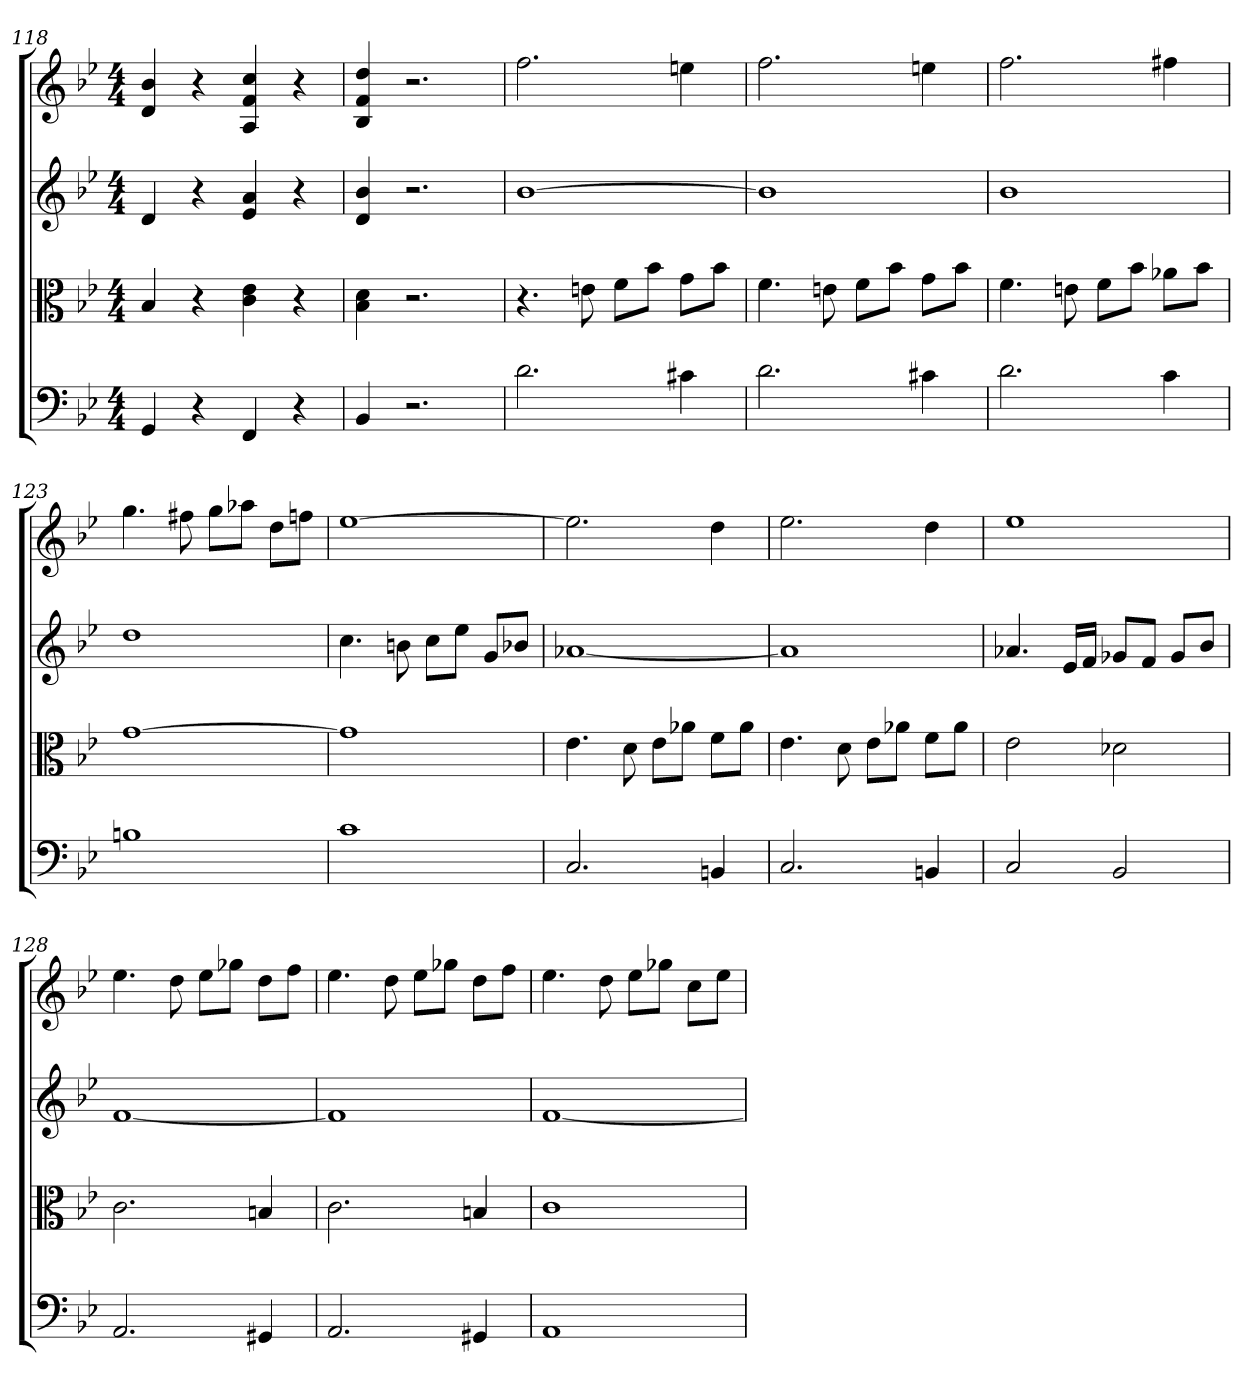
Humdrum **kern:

**kern	**kern	**kern	**kern
*part4	*part3	*part2	*part1
*staff4	*staff3	*staff2	*staff1
*clefF4	*clefC3	*	*
*k[b-e-]	*k[b-e-]	*k[b-e-]	*k[b-e-]
*B-:	*B-:	*B-:	*B-:
*M4/4	*M4/4	*M4/4	*M4/4
=118	=118	=118	=118
4GG	4B-	4d	4d 4b-
4r	4r	4r	4r
4FF	4c 4e-	4e- 4a	4A 4f 4cc
4r	4r	4r	4r
=119	=119	=119	=119
4BB-	4B- 4d	4d 4b-	4B- 4f 4dd
2.r	2.r	2.r	2.r
=120	=120	=120	=120
2.d	4.r	[1b-	2.ff
.	8en	.	.
.	8f\L	.	.
.	8b-\J	.	.
4c#X	8g\L	.	4een
.	8b-\J	.	.
=121	=121	=121	=121
2.d	4.f	1b-]	2.ff
.	8en	.	.
.	8f\L	.	.
.	8b-\J	.	.
4c#X	8g\L	.	4een
.	8b-\J	.	.
=122	=122	=122	=122
2.d	4.f	1b-	2.ff
.	8en	.	.
.	8f\L	.	.
.	8b-\J	.	.
4c	8a-X\L	.	4ff#X
.	8b-\J	.	.
=123	=123	=123	=123
1Bn	[1g	1dd	4.gg
.	.	.	8ff#X
.	.	.	8ggL
.	.	.	8aa-XJ
.	.	.	8ddL
.	.	.	8ffnJ
=124	=124	=124	=124
1c	1g]	4.cc	[1ee-
.	.	8bn	.
.	.	8ccL	.
.	.	8ee-J	.
.	.	8gL	.
.	.	8b-XJ	.
=125	=125	=125	=125
2.C	4.e-	[1a-X	2.ee-]
.	8d	.	.
.	8e-\L	.	.
.	8a-X\J	.	.
4BBn	8f\L	.	4dd
.	8a-\J	.	.
=126	=126	=126	=126
2.C	4.e-	1a-]	2.ee-
.	8d	.	.
.	8e-\L	.	.
.	8a-X\J	.	.
4BBn	8f\L	.	4dd
.	8a-\J	.	.
=127	=127	=127	=127
2C	2e-	4.a-X	1ee-
.	.	16e-LL	.
.	.	16fJJ	.
2BB-	2d-X	8g-XL	.
.	.	8fJ	.
.	.	8g-L	.
.	.	8b-J	.
=128	=128	=128	=128
2.AA	2.c	[1f	4.ee-
.	.	.	8dd
.	.	.	8ee-L
.	.	.	8gg-XJ
4GG#X	4Bn	.	8ddL
.	.	.	8ffJ
=129	=129	=129	=129
2.AA	2.c	1f]	4.ee-
.	.	.	8dd
.	.	.	8ee-L
.	.	.	8gg-XJ
4GG#X	4Bn	.	8ddL
.	.	.	8ffJ
=130	=130	=130	=130
1AA	1c	[1f	4.ee-
.	.	.	8dd
.	.	.	8ee-L
.	.	.	8gg-XJ
.	.	.	8ccL
.	.	.	8ee-J
=	=	=	=
*-	*-	*-	*-
